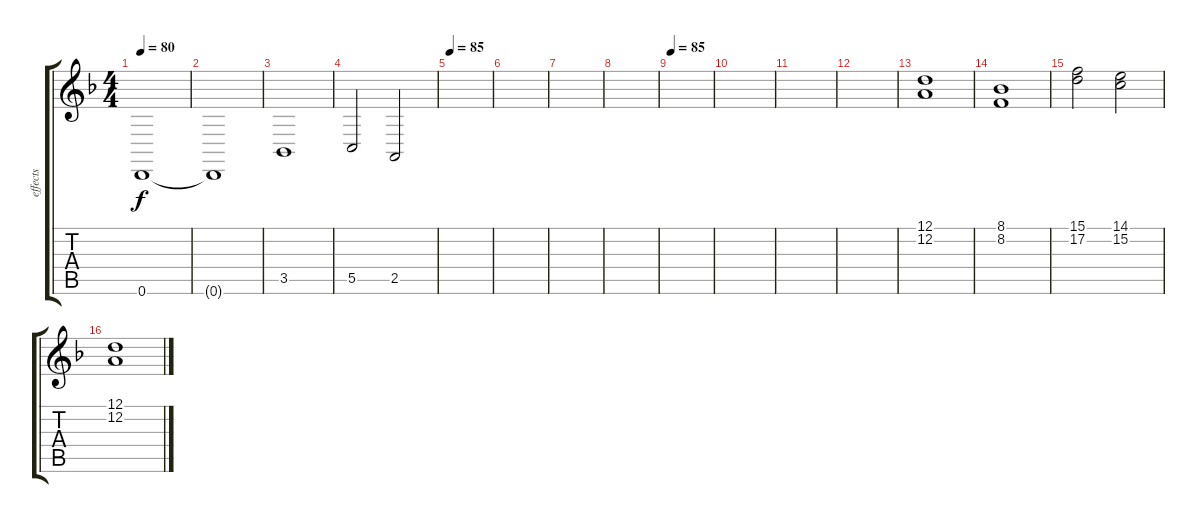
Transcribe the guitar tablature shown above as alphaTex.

\track ("effects" "effects") {instrument synthstrings2}
\staff {score tabs}
\tuning (D4 A3 F3 C3 G2 D2) {hide}
\ts (4 4)
\tempo 80
\clef g2
\ks dminor
0.6.1{dy f} |
0.6{t}.1 |
3.5.1 |
5.5.2 2.5.2 |
\tempo 85
|
|
|
|
\tempo 85
|
|
|
|
(12.1 12.2).1{volume 16} |
(8.1 8.2).1 |
(15.1 17.2).2 (14.1 15.2).2 |
(12.1 12.2).1
